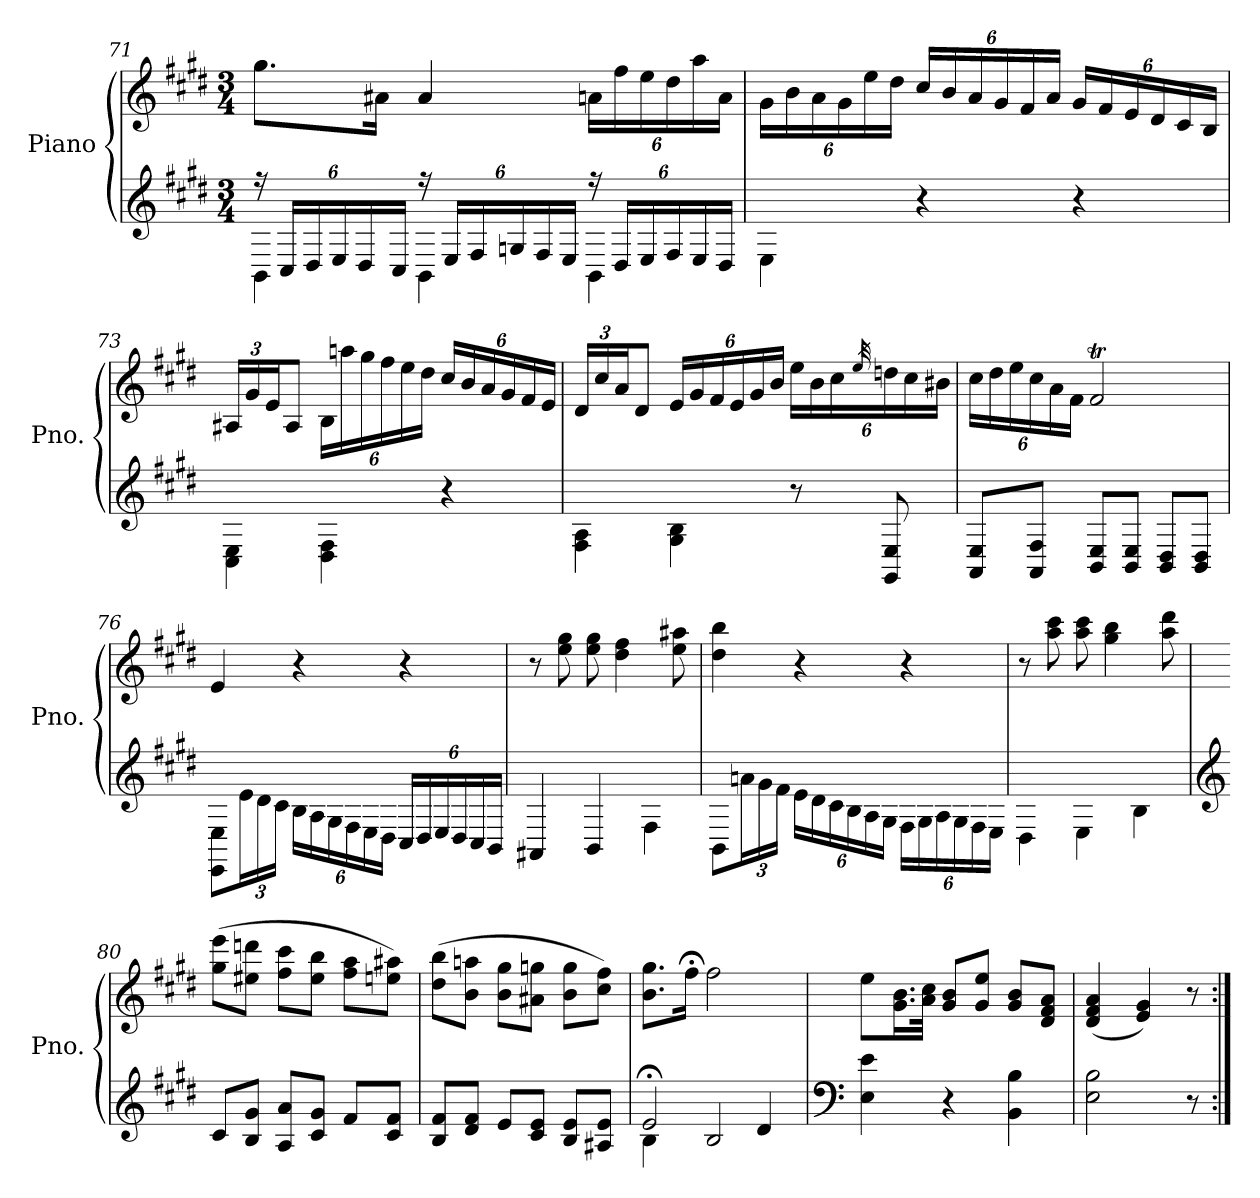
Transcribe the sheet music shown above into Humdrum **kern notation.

**kern	**kern
*part1	*part1
*staff2	*staff1
*I"Piano	*
*I'Pno.	*
!!LO:LB:g=z
*clefG2	*clefG2
*k[f#c#g#d#]	*k[f#c#g#d#]
*E:	*E:
*M3/4	*M3/4
*Xbrackettup	*
=71	=71
*^	*
24r	4BB\	8.gg#\L
24C#/LL	.	.
24D#/	.	.
24E/	.	.
24D#/	.	.
.	.	16a#X\Jk
24C#/JJ	.	.
24r	4BB\	4a#/
24E/LL	.	.
24F#/	.	.
24Gn/	.	.
24F#/	.	.
24E/JJ	.	.
*	*	*Xbrackettup
24r	4BB\	24an\LL
24D#/LL	.	24ff#\
24E/	.	24ee\
24F#/	.	24dd#\
24E/	.	24aa\
24D#/JJ	.	24a\JJ
*v	*v	*
!!LO:PB:g=z
=72	=72
4E\	24g#\LL
.	24b\
.	24a\
.	24g#\
.	24ee\
.	24dd#\JJ
4r	24cc#/LL
.	24b/
.	24a/
.	24g#/
.	24f#/
.	24a/JJ
4r	24g#/LL
.	24f#/
.	24e/
.	24d#/
.	24c#/
.	24B/JJ
=73	=73
4C#\ 4E\	24A#X/LL
.	24g#/
.	24e/J
.	8A#/J
4D#\ 4F#\	24B\LL
.	24aan\
.	24gg#\
.	24ff#\
.	24ee\
.	24dd#\JJ
4r	24cc#/LL
.	24b/
.	24a/
.	24g#/
.	24f#/
.	24e/JJ
!!LO:LB:g=z
=74	=74
4F#\ 4A\	24d#/LL
.	24cc#/
.	24a/J
.	8d#/J
4G#\ 4B\	24e/LL
.	24g#/
.	24f#/
.	24e/
.	24g#/
.	24b/JJ
8r	24ee\LL
.	24b\
.	24cc#\
.	32qee/
8GG#/ 8E/	24ddn\
.	24cc#\
.	24b#X\JJ
!!LO:LB:g=z
=75	=75
8AA/ 8E/L	24cc#\LL
.	24dd#\
.	24ee\
8AA/ 8F#/J	24cc#\
.	24a\
.	24f#\JJ
8BB/ 8E/L	2f#T/
8BB/ 8E/J	.
8BB/ 8D#/L	.
8BB/ 8D#/J	.
=76	=76
8EE\ 8E\L	4e/
24e\L	.
24d#\	.
24c#\JJ	.
24B\LL	4r
24A\	.
24G#\	.
24F#\	.
24E\	.
24D#\JJ	.
24C#/LL	4r
24D#/	.
24E/	.
24D#/	.
24C#/	.
24BB/JJ	.
=77	=77
4AA#X/	8r
.	8ee\ 8gg#\
4BB/	8ee\ 8gg#\
.	4dd#\ 4ff#\
4F#\	.
.	8ee\ 8aa#X\
!!LO:LB:g=z
=78	=78
8BB\L	4dd#\ 4bb\
24an\L	.
24g#\	.
24f#\JJ	.
24e\LL	4r
24d#\	.
24c#\	.
24B\	.
24A\	.
24G#\JJ	.
24F#\LL	4r
24G#\	.
24A\	.
24G#\	.
24F#\	.
24E\JJ	.
!!LO:LB:g=z
=79	=79
4D#\	8r
.	8aa\ 8ccc#\
4E\	8aa\ 8ccc#\
.	4gg#\ 4bb\
4B\	.
.	8aa\ 8ddd#\
=80	=80
*clefG2	*
8c#/L	(8gg#\ 8eee\L
8B/ 8g#/J	8ee#X\ 8dddn\J
8A/ 8a/L	8ff#\ 8ccc#\L
8c#/ 8g#/J	8ee#\ 8bb\J
8f#/L	8ff#\ 8aa\L
8c#/ 8f#/J	8een\ 8aa#X\J)
=81	=81
8B/ 8f#/L	(8dd#\ 8bb\L
8d#/ 8f#/J	8b\ 8aan\J
8e/L	8b\ 8gg#\L
8c#/ 8e/J	8a#X\ 8ggn\J
8B/ 8e/L	8b\ 8gg\L
8A#X/ 8e/J	8cc#\ 8ff#\J)
=82	=82
*^	*
2e;</	4B\	8.b\ 8.gg#\L
.	.	16ff#;<\Jk
.	2B/	2ff#\
4d#/	.	.
*v	*v	*
=83	=83
*clefF4	*
4E\ 4e\	8ee\L
.	16.g#\ 16.b\L
.	32a\ 32cc#\JJk
4r	8g#/ 8b/L
.	8g#/ 8ee/J
4BB\ 4B\	8g#/ 8b/L
.	8d#/ 8f#/ 8a/J
!!LO:LB:g=z
=84	=84
2E\ 2B\	(4d#/ 4f#/ 4a/
.	4e/ 4g#/)
8r	8r
=:|!	=:|!
*-	*-
